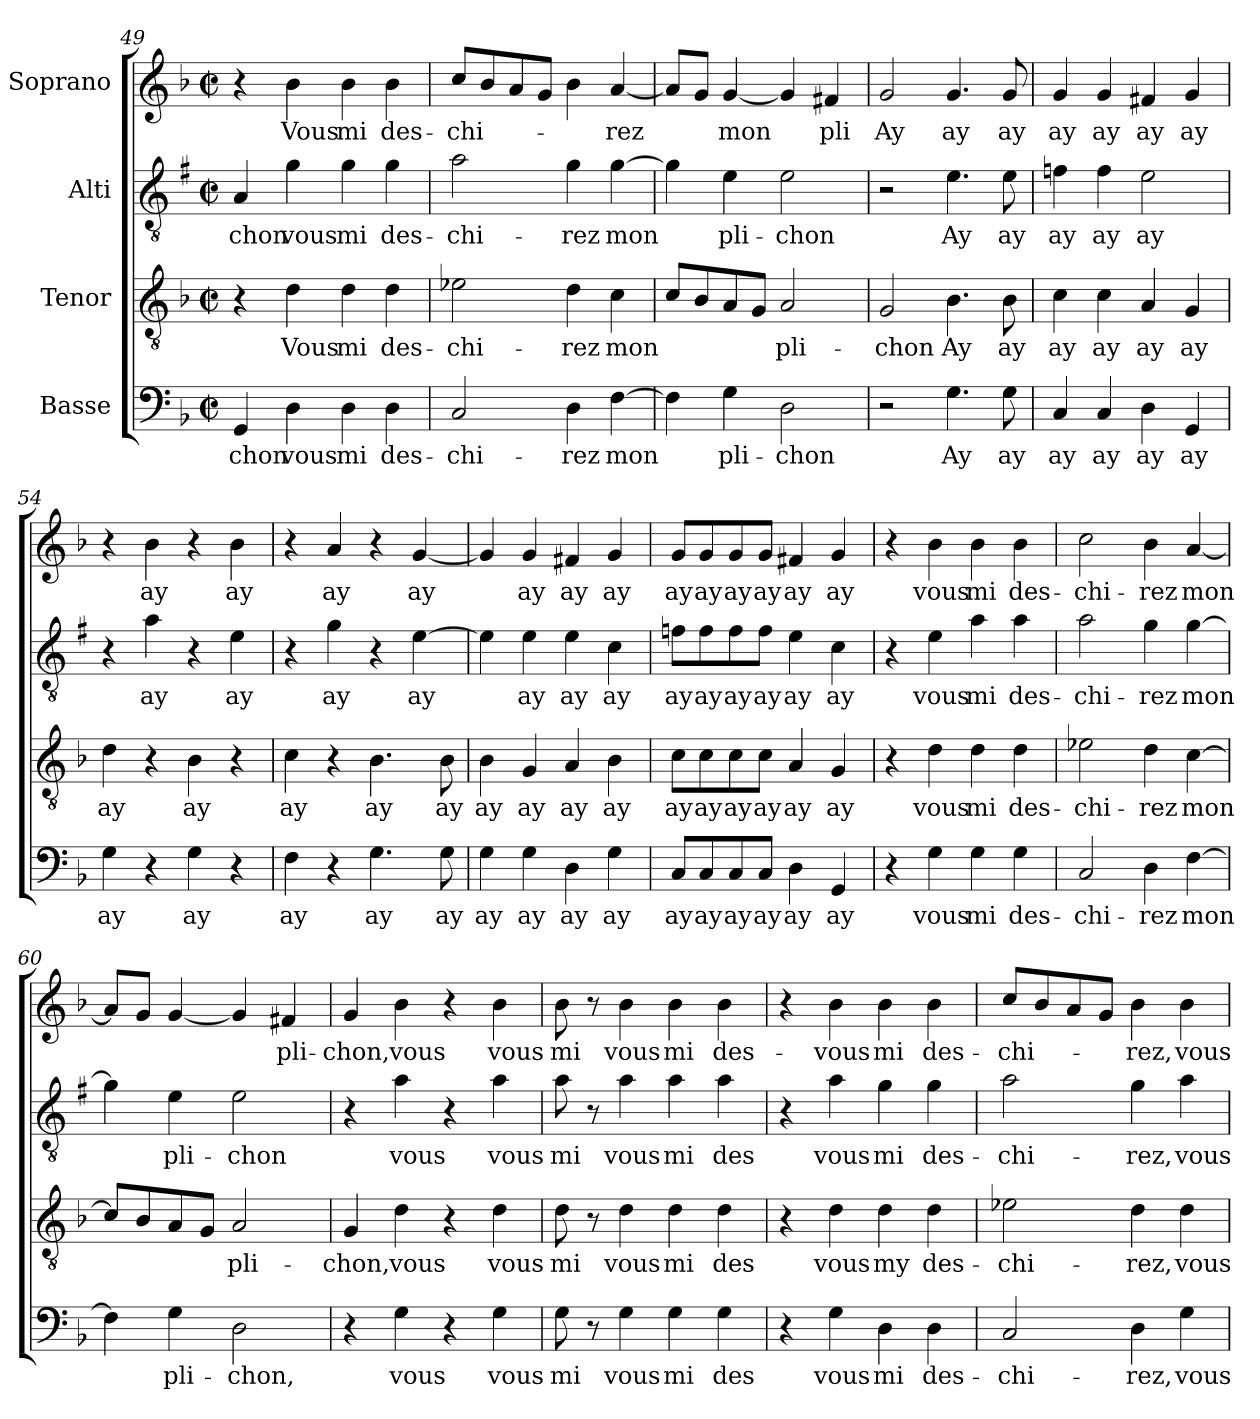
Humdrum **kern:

**kern	**text	**kern	**text	**kern	**text	**kern	**text
*part4	*part4	*part3	*part3	*part2	*part2	*part1	*part1
*staff4	*staff4	*staff3	*staff3	*staff2	*staff2	*staff1	*staff1
*I"Basse	*	*I"Tenor	*	*I"Alti	*	*I"Soprano	*
*clefF4	*	*clefGv2	*	*clefGv2	*	*clefG2	*
*	*	*	*	*ITrd1c2	*	*	*
*k[b-]	*	*k[b-]	*	*k[b-]	*	*k[b-]	*
*F:	*	*F:	*	*F:	*	*F:	*
*M2/2	*	*M2/2	*	*M2/2	*	*M2/2	*
*met(c|)	*	*met(c|)	*	*met(c|)	*	*met(c|)	*
=49	=49	=49	=49	=49	=49	=49	=49
4GG/	-chon	4r	.	4G/	-chon	4r	.
4D\	vous	4d\	Vous	4f\	vous	4b-\	Vous
4D\	mi	4d\	mi	4f\	mi	4b-\	mi
4D\	des-	4d\	des-	4f\	des-	4b-\	des-
=50	=50	=50	=50	=50	=50	=50	=50
2C/	-chi-	2e-X\	-chi-	2g\	-chi-	8cc/L	-chi-
.	.	.	.	.	.	8b-/	.
.	.	.	.	.	.	8a/	.
.	.	.	.	.	.	8g/J	.
4D\	-rez	4d\	-rez	4f\	-rez	4b-\	.
[4F\	mon	4c\	mon	[4f\	mon	[4a/	-rez
!!LO:LB:g=z
=51	=51	=51	=51	=51	=51	=51	=51
4F\]	.	8c/L	.	4f\]	.	8a/L]	.
.	.	8B-/	.	.	.	8g/J	.
4G\	pli-	8A/	.	4d\	pli-	[4g/	mon
.	.	8G/J	.	.	.	.	.
2D\	-chon	2A/	pli-	2d\	-chon	4g/]	.
.	.	.	.	.	.	4f#X/	pli
=52	=52	=52	=52	=52	=52	=52	=52
2r	.	2G/	-chon	2r	.	2g/	Ay
4.G\	Ay	4.B-\	Ay	4.d\	Ay	4.g/	ay
8G\	ay	8B-\	ay	8d\	ay	8g/	ay
=53	=53	=53	=53	=53	=53	=53	=53
4C/	ay	4c\	ay	4e-X\	ay	4g/	ay
4C/	ay	4c\	ay	4e-\	ay	4g/	ay
4D\	ay	4A/	ay	2d\	ay	4f#X/	ay
4GG/	ay	4G/	ay	.	.	4g/	ay
=54	=54	=54	=54	=54	=54	=54	=54
4G\	ay	4d\	ay	4r	.	4r	.
4r	.	4r	.	4g\	ay	4b-\	ay
4G\	ay	4B-\	ay	4r	.	4r	.
4r	.	4r	.	4d\	ay	4b-\	ay
=55	=55	=55	=55	=55	=55	=55	=55
4F\	ay	4c\	ay	4r	.	4r	.
4r	.	4r	.	4f\	ay	4a/	ay
4.G\	ay	4.B-\	ay	4r	.	4r	.
.	.	.	.	[4d\	ay	[4g/	ay
8G\	ay	8B-\	ay	.	.	.	.
=56	=56	=56	=56	=56	=56	=56	=56
4G\	ay	4B-\	ay	4d\]	.	4g/]	.
4G\	ay	4G/	ay	4d\	ay	4g/	ay
4D\	ay	4A/	ay	4d\	ay	4f#X/	ay
4G\	ay	4B-\	ay	4B-\	ay	4g/	ay
=57	=57	=57	=57	=57	=57	=57	=57
8C/L	ay	8c\L	ay	8e-X\L	ay	8g/L	ay
8C/	ay	8c\	ay	8e-\	ay	8g/	ay
8C/	ay	8c\	ay	8e-\	ay	8g/	ay
8C/J	ay	8c\J	ay	8e-\J	ay	8g/J	ay
4D\	ay	4A/	ay	4d\	ay	4f#X/	ay
4GG/	ay	4G/	ay	4B-\	ay	4g/	ay
!!LO:PB:g=z
=58	=58	=58	=58	=58	=58	=58	=58
4r	.	4r	.	4r	.	4r	.
4G\	vous	4d\	vous	4d\	vous	4b-\	vous
4G\	mi	4d\	mi	4g\	mi	4b-\	mi
4G\	des-	4d\	des-	4g\	des-	4b-\	des-
=59	=59	=59	=59	=59	=59	=59	=59
2C/	-chi-	2e-X\	-chi-	2g\	-chi-	2cc\	-chi-
4D\	-rez	4d\	-rez	4f\	-rez	4b-\	-rez
[4F\	mon	[4c\	mon	[4f\	mon	[4a/	mon
=60	=60	=60	=60	=60	=60	=60	=60
4F\]	.	8c/L]	.	4f\]	.	8a/L]	.
.	.	8B-/	.	.	.	8g/J	.
4G\	pli-	8A/	.	4d\	pli-	[4g/	.
.	.	8G/J	.	.	.	.	.
2D\	-chon,	2A/	pli-	2d\	-chon	4g/]	.
.	.	.	.	.	.	4f#X/	pli-
=61	=61	=61	=61	=61	=61	=61	=61
4r	.	4G/	-chon,	4r	.	4g/	-chon,
4G\	vous	4d\	vous	4g\	vous	4b-\	vous
4r	.	4r	.	4r	.	4r	.
4G\	vous	4d\	vous	4g\	vous	4b-\	vous
=62	=62	=62	=62	=62	=62	=62	=62
8G\	mi	8d\	mi	8g\	mi	8b-\	mi
8r	.	8r	.	8r	.	8r	.
4G\	vous	4d\	vous	4g\	vous	4b-\	vous
4G\	mi	4d\	mi	4g\	mi	4b-\	mi
4G\	des	4d\	des	4g\	des	4b-\	des-
=63	=63	=63	=63	=63	=63	=63	=63
4r	.	4r	.	4r	.	4r	.
4G\	vous	4d\	vous	4g\	vous	4b-\	-vous
4D\	mi	4d\	my	4f\	mi	4b-\	mi
4D\	des-	4d\	des-	4f\	des-	4b-\	des-
!!LO:LB:g=z
=64	=64	=64	=64	=64	=64	=64	=64
2C/	-chi-	2e-X\	-chi-	2g\	-chi-	8cc/L	-chi-
.	.	.	.	.	.	8b-/	.
.	.	.	.	.	.	8a/	.
.	.	.	.	.	.	8g/J	.
4D\	-rez,	4d\	-rez,	4f\	-rez,	4b-\	-rez,
4G\	vous	4d\	vous	4g\	vous	4b-\	vous
=	=	=	=	=	=	=	=
*-	*-	*-	*-	*-	*-	*-	*-
